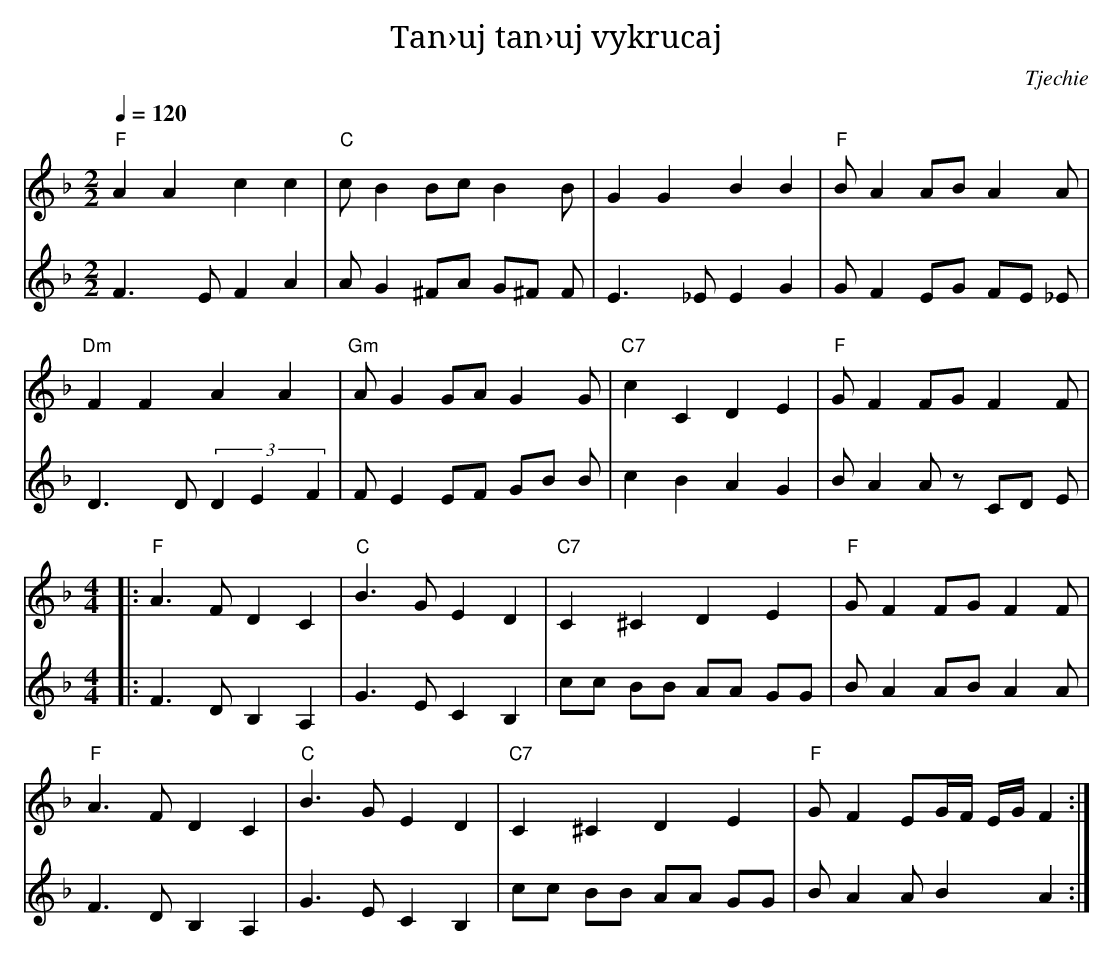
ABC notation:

X:1
T:Tan›uj tan›uj vykrucaj
O:Tjechie
M:2/2
L:1/8
Q:1/4=120
K:F
V:1
"F" A2 A2 c2 c2 |"C" cB2 Bc B2 B|G2 G2 B2 B2 |"F" BA2 AB A2 A|
"Dm" F2 F2 A2 A2 |"Gm" AG2 GA G2 G|"C7" c2 C2 D2 E2 |"F" GF2 FG F2 F |
M:4/4
|:"F" A3 FD2 C2 |"C" B3 GE2 D2 |"C7" C2 ^C2 D2 E2 |"F" GF2 FG F2 F|
"F" A3 FD2 C2 |"C" B3 GE2 D2 |"C7" C2 ^C2 D2 E2 |"F" GF2 EG/F/ E/G/F2 :|
V:2          %2e stem
M:2/2
F3 EF2 A2 |AG2 ^FA G^F F|E3 _EE2 G2 |GF2 EG FE _E|
D3 D (3D2E2F2 |FE2 EF GB B|c2 B2 A2 G2 |BA2 Az CD E |
M:4/4
|:F3 DB,2 A,2 |G3 EC2 B,2 |cc BB AA GG |BA2 AB A2 A|
F3 DB,2 A,2 |G3 EC2 B,2 |cc BB AA GG |BA2 AB2 A2 :|
